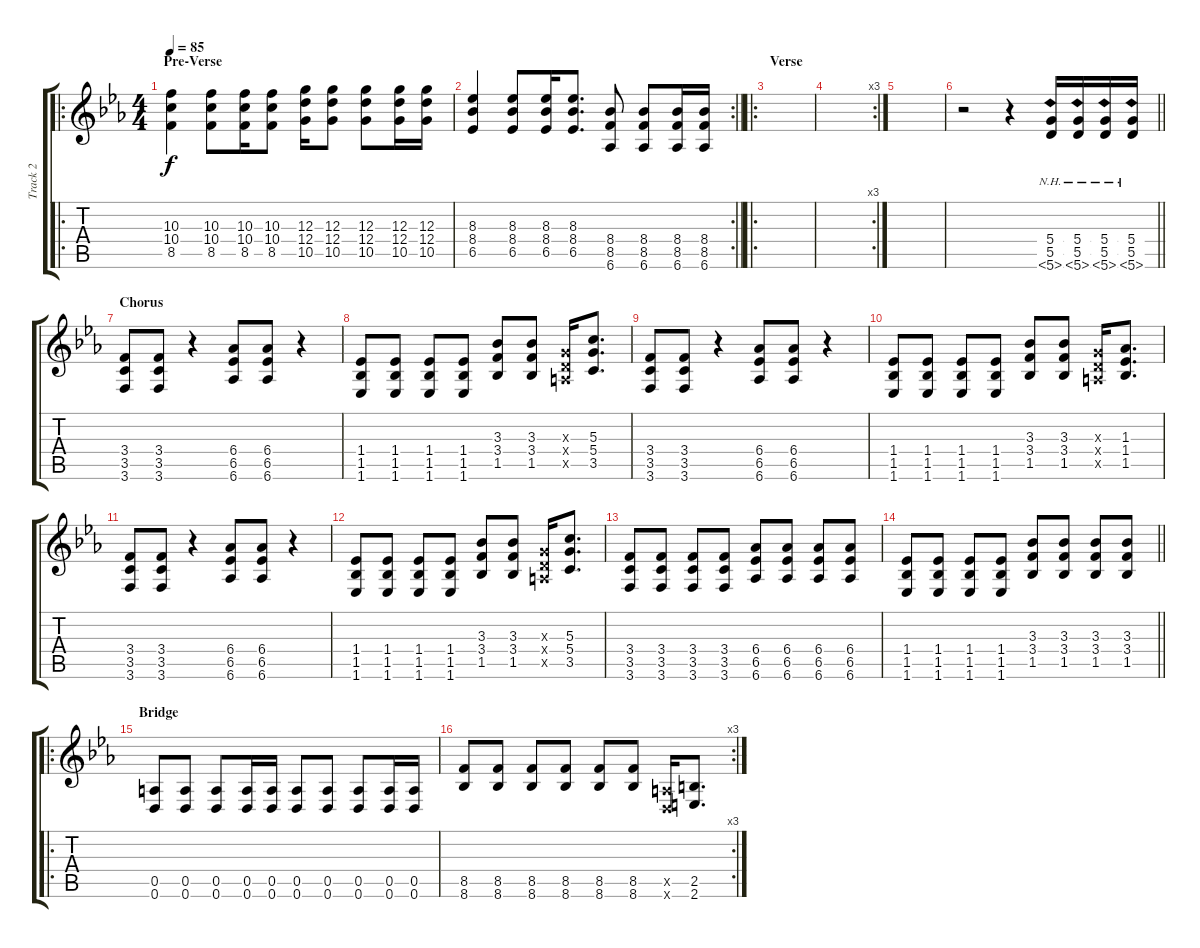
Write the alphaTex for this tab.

\track ("Track 2" "Track 2") {instrument overdrivenguitar}
\staff {score tabs}
\tuning (E4 B3 G3 D3 A2 D2) {hide}
\ro
\ts (4 4)
\section ("" "Pre-Verse")
\tempo 85
\clef g2
\ks eb
(10.3 10.4 8.5).4{dy f} (10.3 10.4 8.5).8 (10.3 10.4 8.5).16 (10.3 10.4 8.5).8 (12.3 12.4 10.5).16 (12.3 12.4 10.5).8 (12.3 12.4 10.5).8 (12.3 12.4 10.5).16 (12.3 12.4 10.5).16 |
\rc 2
\barLineRight lightlight
(8.3 8.4 6.5).4 (8.3 8.4 6.5).8 (8.3 8.4 6.5).16 (8.3 8.4 6.5).8{d} (8.4 8.5 6.6).8 (8.4 8.5 6.6).8 (8.4 8.5 6.6).16 (8.4 8.5 6.6).16 |
\ro
\section ("" "Verse")
|
\rc 3
|
|
\barLineRight lightlight
r.2 r.4 (5.4 5.5 5.6{nh}).16 (5.4 5.5 5.6{nh}).16 (5.4 5.5 5.6{nh}).16 (5.4 5.5 5.6{nh}).16 |
\section ("" "Chorus")
(3.4 3.5 3.6).8 (3.4 3.5 3.6).8 r.4 (6.4 6.5 6.6).8 (6.4 6.5 6.6).8 r.4 |
(1.4 1.5 1.6).8 (1.4 1.5 1.6).8 (1.4 1.5 1.6).8 (1.4 1.5 1.6).8 (3.3 3.4 1.5).8 (3.3 3.4 1.5).8 (0.3{x} 0.4{x} 0.5{x}).16 (5.3 5.4 3.5).8{d} |
(3.4 3.5 3.6).8 (3.4 3.5 3.6).8 r.4 (6.4 6.5 6.6).8 (6.4 6.5 6.6).8 r.4 |
(1.4 1.5 1.6).8 (1.4 1.5 1.6).8 (1.4 1.5 1.6).8 (1.4 1.5 1.6).8 (3.3 3.4 1.5).8 (3.3 3.4 1.5).8 (0.3{x} 0.4{x} 0.5{x}).16 (1.3 1.4 1.5).8{d} |
(3.4 3.5 3.6).8 (3.4 3.5 3.6).8 r.4 (6.4 6.5 6.6).8 (6.4 6.5 6.6).8 r.4 |
(1.4 1.5 1.6).8 (1.4 1.5 1.6).8 (1.4 1.5 1.6).8 (1.4 1.5 1.6).8 (3.3 3.4 1.5).8 (3.3 3.4 1.5).8 (0.3{x} 0.4{x} 0.5{x}).16 (5.3 5.4 3.5).8{d} |
(3.4 3.5 3.6).8 (3.4 3.5 3.6).8 (3.4 3.5 3.6).8 (3.4 3.5 3.6).8 (6.4 6.5 6.6).8 (6.4 6.5 6.6).8 (6.4 6.5 6.6).8 (6.4 6.5 6.6).8 |
\barLineRight lightlight
(1.4 1.5 1.6).8 (1.4 1.5 1.6).8 (1.4 1.5 1.6).8 (1.4 1.5 1.6).8 (3.3 3.4 1.5).8 (3.3 3.4 1.5).8 (3.3 3.4 1.5).8 (3.3 3.4 1.5).8 |
\ro
\section ("" "Bridge")
(0.5 0.6).8 (0.5 0.6).8 (0.5 0.6).8 (0.5 0.6).16 (0.5 0.6).16 (0.5 0.6).8 (0.5 0.6).8 (0.5 0.6).8 (0.5 0.6).16 (0.5 0.6).16 |
\rc 3
(8.5 8.6).8 (8.5 8.6).8 (8.5 8.6).8 (8.5 8.6).8 (8.5 8.6).8 (8.5 8.6).8 (0.5{x} 0.6{x}).16 (2.5 2.6).8{d}
